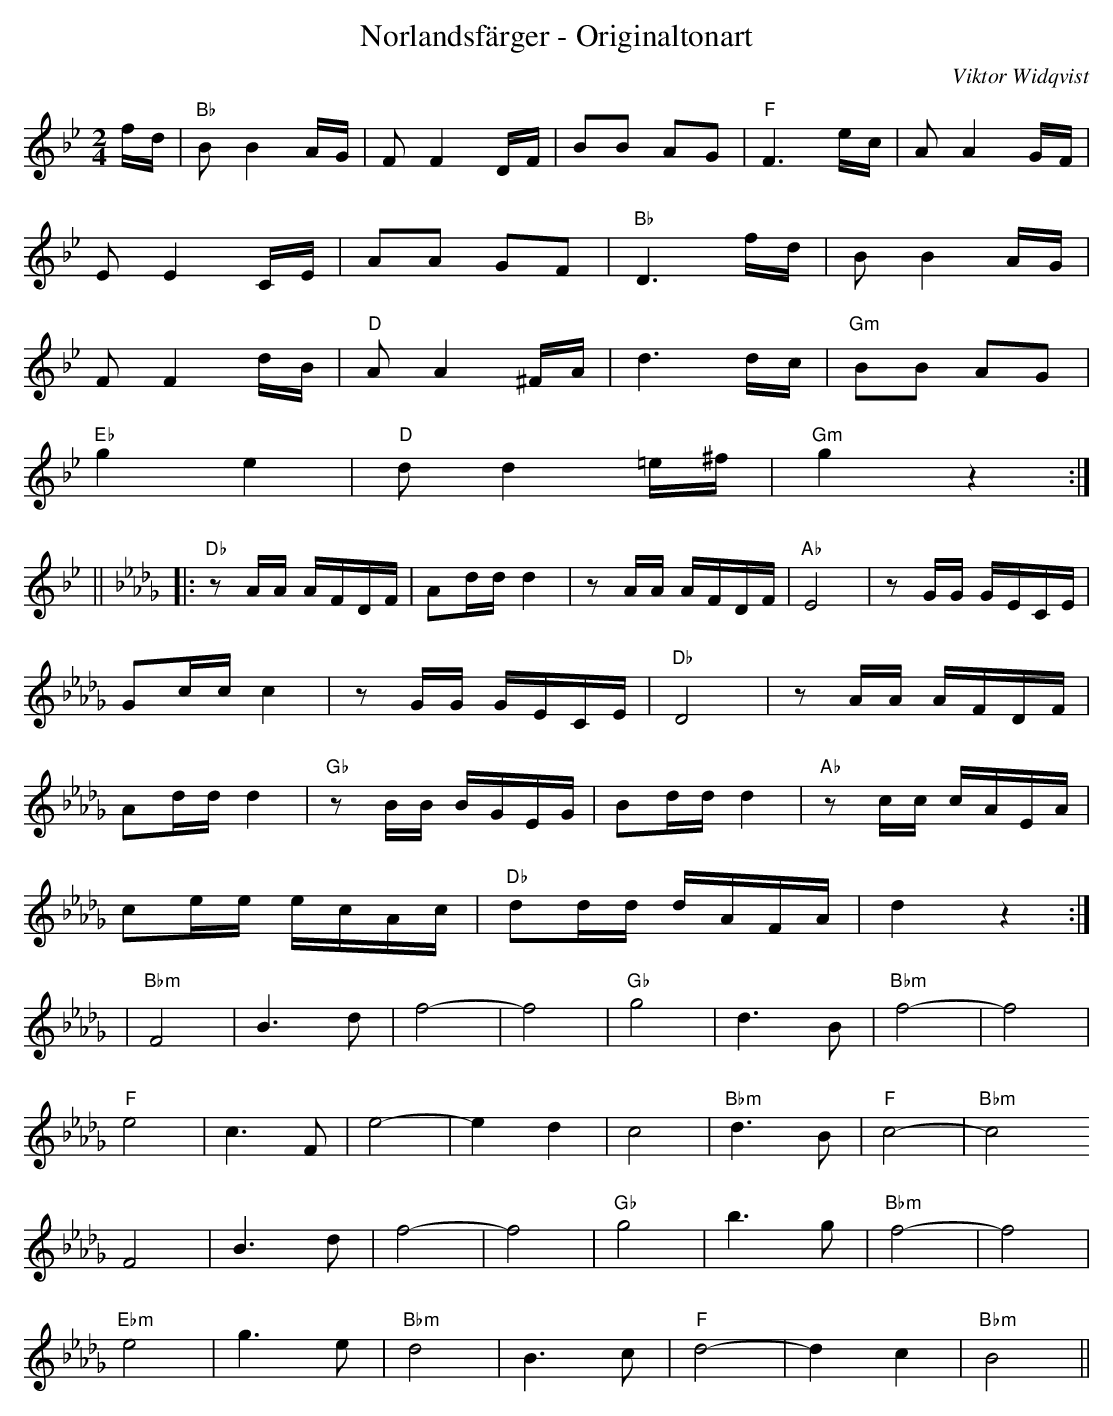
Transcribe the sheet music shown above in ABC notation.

X:1
T:Norlandsfärger - Originaltonart
M:2/4
C:Viktor Widqvist
L:1/8
K:Bb
f/d/ |"Bb" BB2A/G/ | FF2D/F/ | BB AG | "F"F3e/c/ | AA2G/F/ |
EE2C/E/ | AA GF |"Bb" D3f/d/ | BB2 A/G/ |
FF2d/B/ | "D"AA2^F/A/ | d3d/c/ | "Gm"BB AG |
"Eb"g2 e2 | "D"dd2=e/^f/ | "Gm"g2z2 :|
||
K:Db
|:"Db"zA/A/ A/F/D/F/ | Ad/d/ d2 |zA/A/ A/F/D/F/ | "Ab"E4 |zG/G/ G/E/C/E/ |
Gc/c/ c2 |zG/G/ G/E/C/E/ | "Db"D4 |zA/A/ A/F/D/F/ |
Ad/d/ d2 |"Gb"zB/B/ B/G/E/G/ | Bd/d/ d2 |"Ab"zc/c/ c/A/E/A/ |
ce/e/ e/c/A/c/ | "Db"dd/d/ d/A/F/A/ | d2z2 :|
K:Bbm
|"Bbm"F4 | B2>d2 | f4- |f4| "Gb"g4 | d2>B2 | "Bbm"f4- |f4|
"F"e4 | c2>F2 | e4- | e2 d2 | c4 | "Bbm"d2>B2 | "F"c4- | "Bbm"c4
F4 | B2>d2 | f4- |f4| "Gb"g4 | b2>g2 | "Bbm"f4- |f4|
"Ebm"e4 | g2>e2 | "Bbm"d4 | B2>c2 | "F"d4- | d2 c2 | "Bbm"B4 ||
